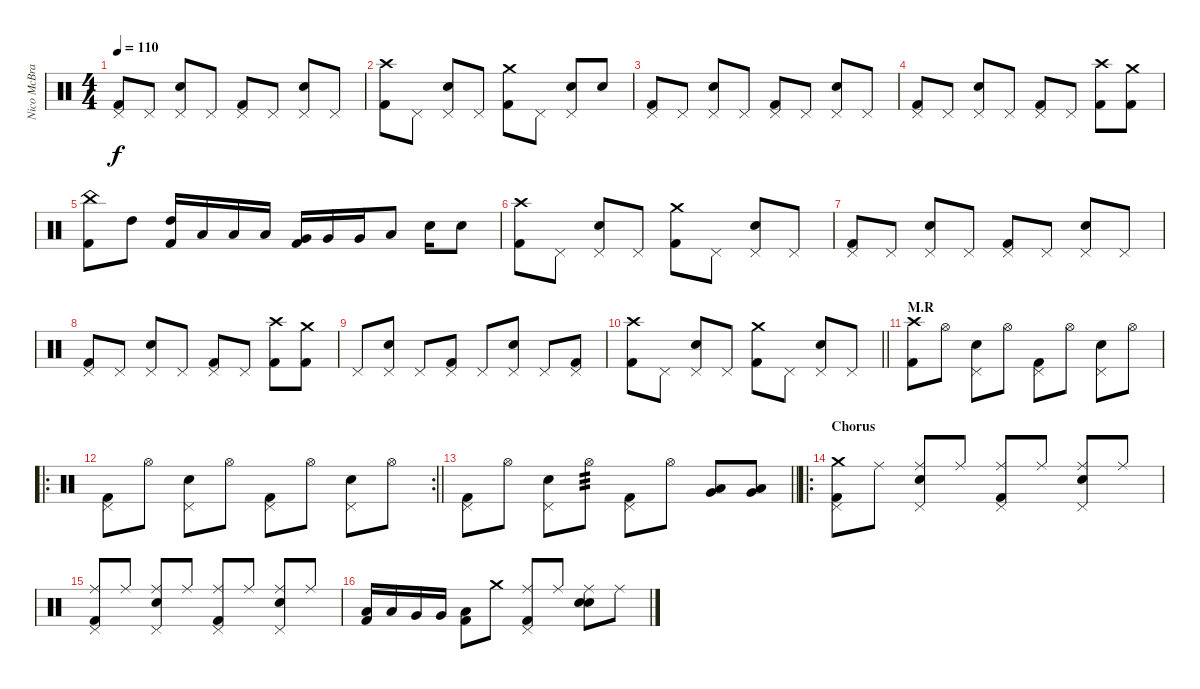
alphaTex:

\track ("Nico McBrain" "Nico McBra") {instrument percussion}
\staff {score}
\articulation defaults
\ts (4 4)
\tempo 110
\clef neutral
\ks c
("Pedal Hi-Hat (hit)" "Kick (hit) 2").8{dy f} "Pedal Hi-Hat (hit)".8 ("Pedal Hi-Hat (hit)" "Electric Snare (hit)").8 "Pedal Hi-Hat (hit)".8 ("Pedal Hi-Hat (hit)" "Kick (hit) 2").8 "Pedal Hi-Hat (hit)".8 ("Pedal Hi-Hat (hit)" "Electric Snare (hit)").8 "Pedal Hi-Hat (hit)".8 |
("Crash high (hit)" "Kick (hit) 2").8 "Pedal Hi-Hat (hit)".8 ("Pedal Hi-Hat (hit)" "Electric Snare (hit)").8 "Pedal Hi-Hat (hit)".8 ("Crash medium (hit)" "Kick (hit) 2").8 "Pedal Hi-Hat (hit)".8 ("Pedal Hi-Hat (hit)" "Electric Snare (hit)").8 "Electric Snare (hit)".8 |
("Pedal Hi-Hat (hit)" "Kick (hit) 2").8 "Pedal Hi-Hat (hit)".8 ("Pedal Hi-Hat (hit)" "Electric Snare (hit)").8 "Pedal Hi-Hat (hit)".8 ("Pedal Hi-Hat (hit)" "Kick (hit) 2").8 "Pedal Hi-Hat (hit)".8 ("Pedal Hi-Hat (hit)" "Electric Snare (hit)").8 "Pedal Hi-Hat (hit)".8 |
("Pedal Hi-Hat (hit)" "Kick (hit) 2").8 "Pedal Hi-Hat (hit)".8 ("Pedal Hi-Hat (hit)" "Electric Snare (hit)").8 "Pedal Hi-Hat (hit)".8 ("Pedal Hi-Hat (hit)" "Kick (hit) 2").8 "Pedal Hi-Hat (hit)".8 ("Crash high (hit)" "Kick (hit) 2").8 ("Crash medium (hit)" "Kick (hit) 2").8 |
("China (hit)" "Kick (hit) 2").8 "High Tom (hit)".8 ("High Tom (hit)" "Kick (hit) 2").16 "Low Tom (hit)".16 "Low Tom (hit)".16 "Low Tom (hit)".16 ("Very Low Tom (hit)" "Kick (hit) 2").16 "Very Low Tom (hit)".16 "Very Low Tom (hit)".16 "Low Floor Tom (hit)".8 "Electric Snare (hit)".16 "Electric Snare (hit)".8 |
("Crash high (hit)" "Kick (hit) 2").8 "Pedal Hi-Hat (hit)".8 ("Pedal Hi-Hat (hit)" "Electric Snare (hit)").8 "Pedal Hi-Hat (hit)".8 ("Crash medium (hit)" "Kick (hit) 2").8 "Pedal Hi-Hat (hit)".8 ("Pedal Hi-Hat (hit)" "Electric Snare (hit)").8 "Pedal Hi-Hat (hit)".8 |
("Pedal Hi-Hat (hit)" "Kick (hit) 2").8 "Pedal Hi-Hat (hit)".8 ("Pedal Hi-Hat (hit)" "Electric Snare (hit)").8 "Pedal Hi-Hat (hit)".8 ("Pedal Hi-Hat (hit)" "Kick (hit) 2").8 "Pedal Hi-Hat (hit)".8 ("Pedal Hi-Hat (hit)" "Electric Snare (hit)").8 "Pedal Hi-Hat (hit)".8 |
("Pedal Hi-Hat (hit)" "Kick (hit) 2").8 "Pedal Hi-Hat (hit)".8 ("Pedal Hi-Hat (hit)" "Electric Snare (hit)").8 "Pedal Hi-Hat (hit)".8 ("Pedal Hi-Hat (hit)" "Kick (hit) 2").8 "Pedal Hi-Hat (hit)".8 ("Crash high (hit)" "Kick (hit) 2").8 ("Crash medium (hit)" "Kick (hit) 2").8 |
"Pedal Hi-Hat (hit)".8 ("Pedal Hi-Hat (hit)" "Electric Snare (hit)").8 "Pedal Hi-Hat (hit)".8 ("Pedal Hi-Hat (hit)" "Kick (hit) 2").8 "Pedal Hi-Hat (hit)".8 ("Pedal Hi-Hat (hit)" "Electric Snare (hit)").8 "Pedal Hi-Hat (hit)".8 ("Pedal Hi-Hat (hit)" "Kick (hit) 2").8 |
\barLineRight lightlight
("Crash high (hit)" "Kick (hit) 2").8 "Pedal Hi-Hat (hit)".8 ("Pedal Hi-Hat (hit)" "Electric Snare (hit)").8 "Pedal Hi-Hat (hit)".8 ("Crash medium (hit)" "Kick (hit) 2").8 "Pedal Hi-Hat (hit)".8 ("Pedal Hi-Hat (hit)" "Electric Snare (hit)").8 "Pedal Hi-Hat (hit)".8 |
\section ("" "M.R")
("Crash high (hit)" "Kick (hit) 2").8 "Hi-Hat (open)".8 ("Pedal Hi-Hat (hit)" "Electric Snare (hit)").8 "Hi-Hat (open)".8 ("Pedal Hi-Hat (hit)" "Kick (hit) 2").8 "Hi-Hat (open)".8 ("Pedal Hi-Hat (hit)" "Electric Snare (hit)").8 "Hi-Hat (open)".8 |
\ro
\rc 2
\barLineRight lightlight
("Pedal Hi-Hat (hit)" "Kick (hit) 2").8 "Hi-Hat (open)".8 ("Pedal Hi-Hat (hit)" "Electric Snare (hit)").8 "Hi-Hat (open)".8 ("Pedal Hi-Hat (hit)" "Kick (hit) 2").8 "Hi-Hat (open)".8 ("Pedal Hi-Hat (hit)" "Electric Snare (hit)").8 "Hi-Hat (open)".8 |
\barLineRight lightlight
("Pedal Hi-Hat (hit)" "Kick (hit) 2").8 "Hi-Hat (open)".8 ("Pedal Hi-Hat (hit)" "Electric Snare (hit)").8 "Hi-Hat (open)".8{tp 3} ("Pedal Hi-Hat (hit)" "Kick (hit) 2").8 "Hi-Hat (open)".8 ("Very Low Tom (hit)" "Low Tom (hit)").8 ("Very Low Tom (hit)" "Low Tom (hit)").8 |
\ro
\section ("" "Chorus")
("Pedal Hi-Hat (hit)" "Crash medium (hit)" "Kick (hit) 2").8 "Ride (middle)".8 ("Pedal Hi-Hat (hit)" "Ride (middle)" "Electric Snare (hit)").8 "Ride (middle)".8 ("Pedal Hi-Hat (hit)" "Ride (middle)" "Kick (hit) 2").8 "Ride (middle)".8 ("Pedal Hi-Hat (hit)" "Ride (middle)" "Electric Snare (hit)").8 "Ride (middle)".8 |
("Pedal Hi-Hat (hit)" "Ride (middle)" "Kick (hit) 2").8 "Ride (middle)".8 ("Pedal Hi-Hat (hit)" "Ride (middle)" "Electric Snare (hit)").8 "Ride (middle)".8 ("Pedal Hi-Hat (hit)" "Ride (middle)" "Kick (hit) 2").8 "Ride (middle)".8 ("Pedal Hi-Hat (hit)" "Ride (middle)" "Electric Snare (hit)").8 "Ride (middle)".8 |
("Low Tom (hit)" "Kick (hit) 2").16 "Low Tom (hit)".16 "Very Low Tom (hit)".16 "Very Low Tom (hit)".16 ("Low Floor Tom (hit)" "Kick (hit) 2").8 "Crash medium (hit)".8 ("Pedal Hi-Hat (hit)" "Ride (middle)" "Kick (hit) 2").8 "Ride (middle)".8 ("Snare (hit)" "Ride (middle)" "Electric Snare (hit)").8 "Ride (middle)".8
